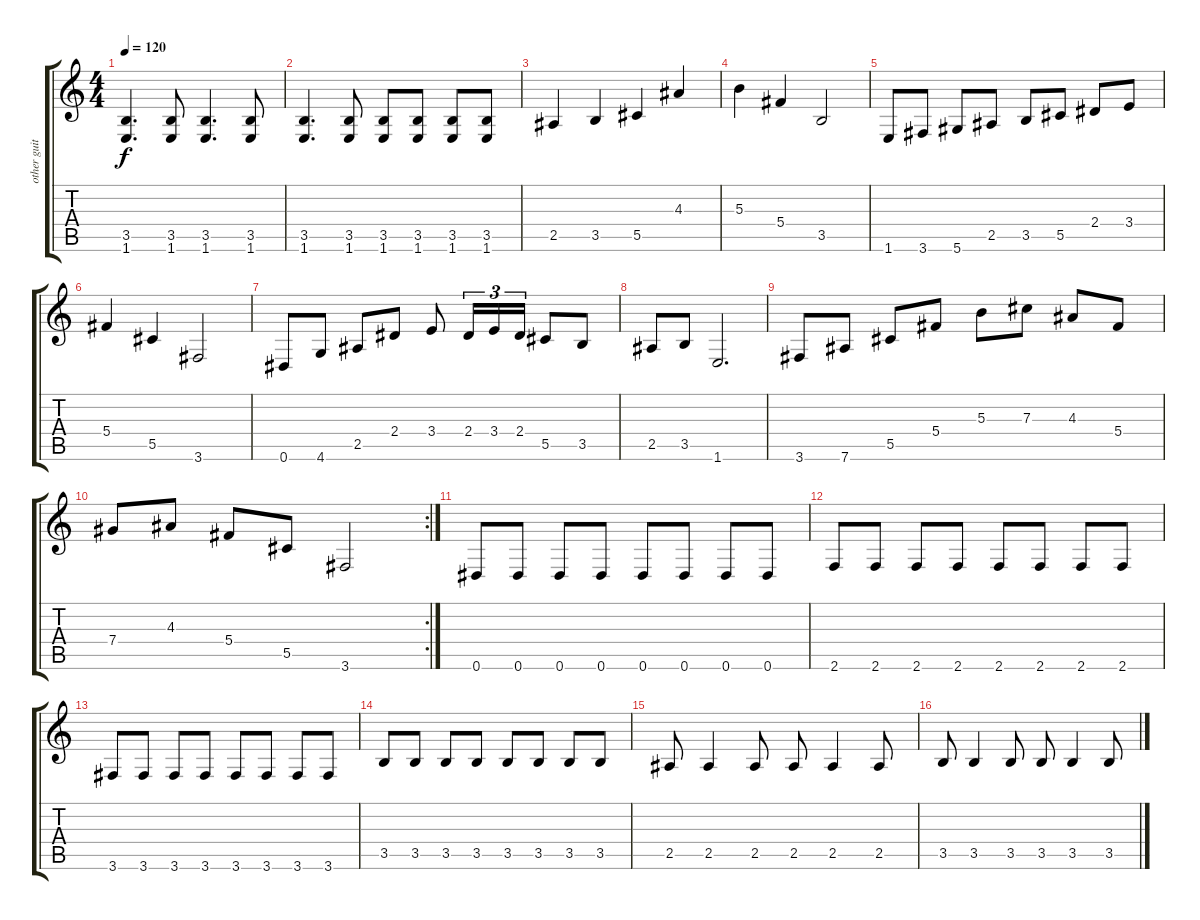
\track ("other guitar II" "other guit") {instrument distortionguitar}
\staff {score tabs}
\tuning (Eb4 Bb3 Gb3 Db3 Ab2 Eb2) {hide}
\ts (4 4)
\tempo 120
\clef g2
\ks c
(3.5 1.6).4{d dy f} (3.5 1.6).8 (3.5 1.6).4{d} (3.5 1.6).8 |
(3.5 1.6).4{d} (3.5 1.6).8 (3.5 1.6).8 (3.5 1.6).8 (3.5 1.6).8 (3.5 1.6).8 |
2.5.4 3.5.4 5.5.4 4.3.4 |
5.3.4 5.4.4 3.5.2 |
1.6.8 3.6.8 5.6.8 2.5.8 3.5.8 5.5.8 2.4.8 3.4.8 |
5.4.4 5.5.4 3.6.2 |
0.6.8 4.6.8 2.5.8 2.4.8 3.4.8 2.4.16{tu (3 2)} 3.4.16{tu (3 2)} 2.4.16{tu (3 2)} 5.5.8 3.5.8 |
2.5.8 3.5.8 1.6.2{d} |
3.6.8 7.6.8 5.5.8 5.4.8 5.3.8 7.3.8 4.3.8 5.4.8 |
\rc 2
7.4.8 4.3.8 5.4.8 5.5.8 3.6.2 |
0.6.8 0.6.8 0.6.8 0.6.8 0.6.8 0.6.8 0.6.8 0.6.8 |
2.6.8 2.6.8 2.6.8 2.6.8 2.6.8 2.6.8 2.6.8 2.6.8 |
3.6.8 3.6.8 3.6.8 3.6.8 3.6.8 3.6.8 3.6.8 3.6.8 |
3.5.8 3.5.8 3.5.8 3.5.8 3.5.8 3.5.8 3.5.8 3.5.8 |
2.5.8 2.5.4 2.5.8 2.5.8 2.5.4 2.5.8 |
3.5.8 3.5.4 3.5.8 3.5.8 3.5.4 3.5.8
